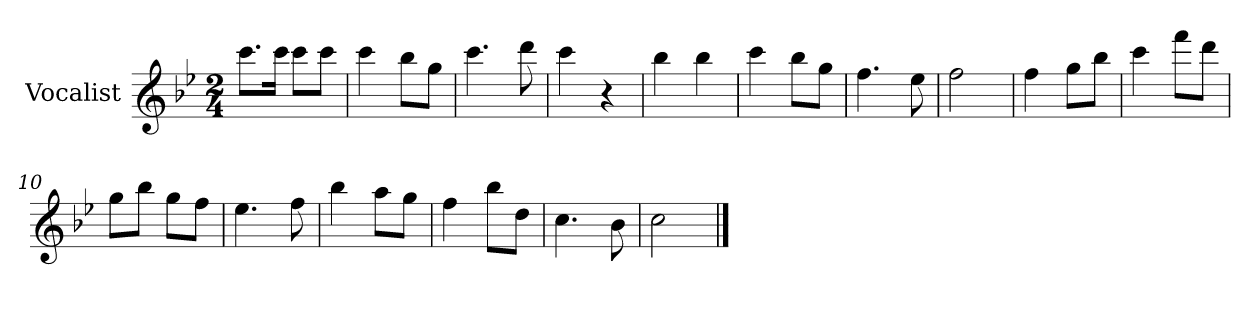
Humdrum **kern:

**kern
*part1
*staff1
*I"Vocalist
*k[b-e-]
*B-:
*M2/4
=
8.cccL
16cccJk
8cccL
8cccJ
=1
4ccc
8bb-L
8ggJ
=2
4.ccc
8ddd
=3
4ccc
4r
=4
4bb-
4bb-
=5
4ccc
8bb-L
8ggJ
=6
4.ff
8ee-
=7
2ff
=8
4ff
8ggL
8bb-J
=9
4ccc
8fffL
8dddJ
=10
8ggL
8bb-J
8ggL
8ffJ
=11
4.ee-
8ff
=12
4bb-
8aaL
8ggJ
=13
4ff
8bb-L
8ddJ
=14
4.cc
8b-
=15
2cc
==
*-
